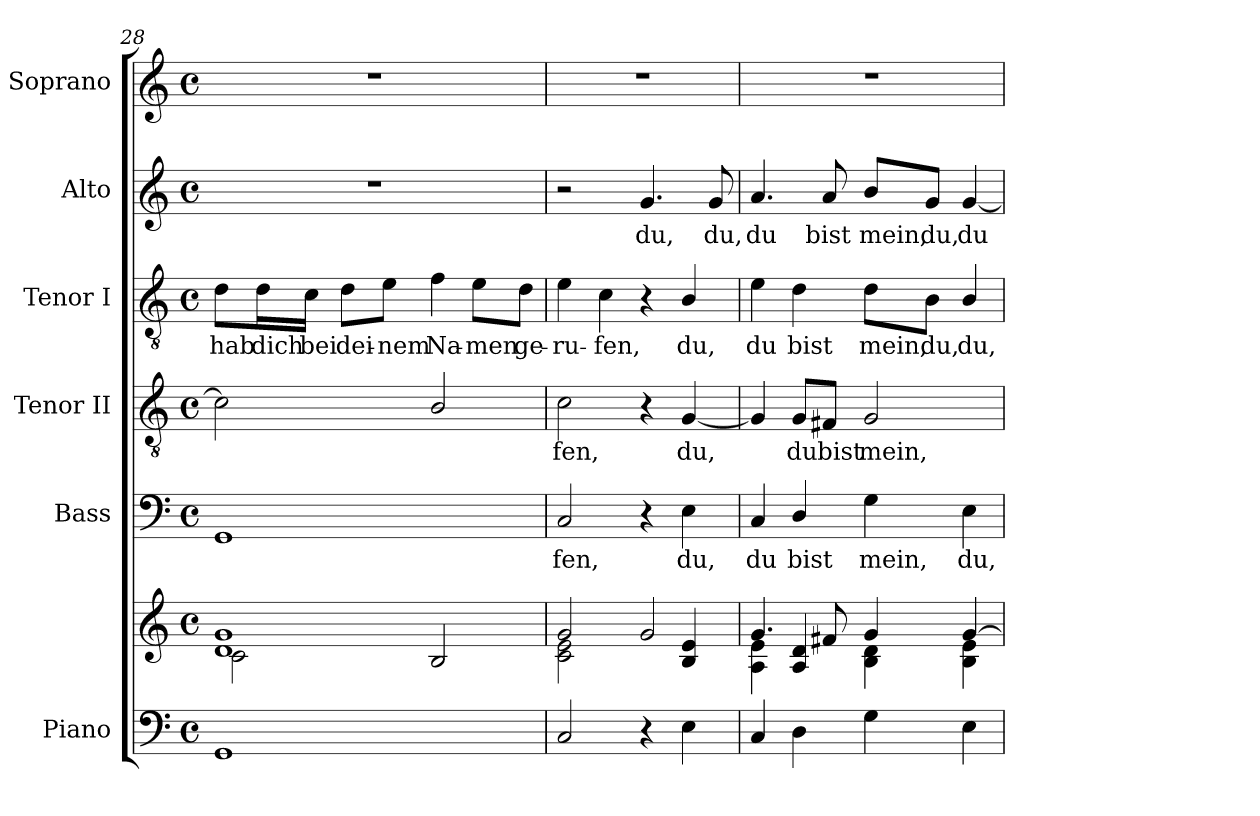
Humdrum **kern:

**kern	**kern	**kern	**text	**kern	**text	**kern	**text	**kern	**text	**kern
*part6	*part6	*part5	*part5	*part4	*part4	*part3	*part3	*part2	*part2	*part1
*staff7	*staff6	*staff5	*staff5	*staff4	*staff4	*staff3	*staff3	*staff2	*staff2	*staff1
*I"Piano	*	*I"Bass	*	*I"Tenor II	*	*I"Tenor I	*	*I"Alto	*	*I"Soprano
*I'Pno.	*	*I'B.	*	*I'T.	*	*I'T.	*	*I'A.	*	*I'S.
*clefF4	*clefG2	*clefF4	*	*clefGv2	*	*clefGv2	*	*clefG2	*	*clefG2
*	*	*	*	*ITrd7c12	*	*ITrd7c12	*	*	*	*
*k[]	*k[]	*k[]	*	*k[]	*	*k[]	*	*k[]	*	*k[]
*C:	*C:	*C:	*	*C:	*	*C:	*	*C:	*	*C:
*M4/4	*M4/4	*M4/4	*	*M4/4	*	*M4/4	*	*M4/4	*	*M4/4
*met(c)	*met(c)	*met(c)	*	*met(c)	*	*met(c)	*	*met(c)	*	*met(c)
=28	=28	=28	=28	=28	=28	=28	=28	=28	=28	=28
*	*^	*	*	*	*	*	*	*	*	*
!	!	!	!	!	!	!	!	!LO:LY:b:color=#000000	!	!	!
1GGi	1di 1gi	2ci\	1GGi	.	2Ci\]	.	8Di\L	hab	1r	.	1r
!	!	!	!	!	!	!	!	!LO:LY:b:color=#000000	!	!	!
.	.	.	.	.	.	.	16Di\L	dich	.	.	.
!	!	!	!	!	!	!	!	!LO:LY:b:color=#000000	!	!	!
.	.	.	.	.	.	.	16Ci\JJ	bei	.	.	.
!	!	!	!	!	!	!	!	!LO:LY:b:color=#000000	!	!	!
.	.	.	.	.	.	.	8Di\L	dei-	.	.	.
!	!	!	!	!	!	!	!	!LO:LY:b:color=#000000	!	!	!
.	.	.	.	.	.	.	8Ei\J	-nem	.	.	.
!	!	!	!	!	!	!	!	!LO:LY:b:color=#000000	!	!	!
.	.	2Bi/	.	.	2BBi/	.	4Fi\	Na-	.	.	.
!	!	!	!	!	!	!	!	!LO:LY:b:color=#000000	!	!	!
.	.	.	.	.	.	.	8Ei\L	-men	.	.	.
!	!	!	!	!	!	!	!	!LO:LY:b:color=#000000	!	!	!
.	.	.	.	.	.	.	8Di\J	ge-	.	.	.
=29	=29	=29	=29	=29	=29	=29	=29	=29	=29	=29	=29
!	!	!	!	!LO:LY:b:color=#000000	!	!	!	!	!	!	!
!	!	!	!	!	!	!LO:LY:b:color=#000000	!	!	!	!	!
!	!	!	!	!	!	!	!	!LO:LY:b:color=#000000	!	!	!
2Ci/	2gi/	2ci\ 2ei	2Ci/	-fen,	2Ci\	-fen,	4Ei\	-ru-	2r	.	1r
!	!	!	!	!	!	!	!	!LO:LY:b:color=#000000	!	!	!
.	.	.	.	.	.	.	4Ci\	-fen,	.	.	.
!	!	!	!	!	!	!	!	!	!	!LO:LY:b:color=#000000	!
4r	2gi/	4ryy	4r	.	4r	.	4r	.	4.gi/	du,	.
!	!	!	!	!LO:LY:b:color=#000000	!	!	!	!	!	!	!
!	!	!	!	!	!	!LO:LY:b:color=#000000	!	!	!	!	!
!	!	!	!	!	!	!	!	!LO:LY:b:color=#000000	!	!	!
4Ei\	.	4Bi/ 4ei	4Ei\	du,	[4GGi/	du,	4BBi/	du,	.	.	.
!	!	!	!	!	!	!	!	!	!	!LO:LY:b:color=#000000	!
.	.	.	.	.	.	.	.	.	8gi/	du,	.
!!LO:LB:g=z
=30	=30	=30	=30	=30	=30	=30	=30	=30	=30	=30	=30
!	!	!	!	!LO:LY:b:color=#000000	!	!	!	!	!	!	!
!	!	!	!	!	!	!	!	!LO:LY:b:color=#000000	!	!	!
!	!	!	!	!	!	!	!	!	!	!LO:LY:b:color=#000000	!
4Ci/	4.gi/	4Ai\ 4ei	4Ci/	du	4GGi/]	.	4Ei\	du	4.ai/	du	1r
!	!	!	!	!LO:LY:b:color=#000000	!	!	!	!	!	!	!
!	!	!	!	!	!	!LO:LY:b:color=#000000	!	!	!	!	!
!	!	!	!	!	!	!	!	!LO:LY:b:color=#000000	!	!	!
4Di\	.	4Ai/ 4di	4Di/	bist	8GGi/L	du	4Di\	bist	.	.	.
!	!	!	!	!	!	!LO:LY:b:color=#000000	!	!	!	!	!
!	!	!	!	!	!	!	!	!	!	!LO:LY:b:color=#000000	!
.	8f#Xi/	.	.	.	8FF#Xi/J	bist	.	.	8ai/	bist	.
!	!	!	!	!LO:LY:b:color=#000000	!	!	!	!	!	!	!
!	!	!	!	!	!	!LO:LY:b:color=#000000	!	!	!	!	!
!	!	!	!	!	!	!	!	!LO:LY:b:color=#000000	!	!	!
!	!	!	!	!	!	!	!	!	!	!LO:LY:b:color=#000000	!
4Gi\	4gi/	4Bi\ 4di	4Gi\	mein,	2GGi/	mein,	8Di\L	mein,	8bi/L	mein,	.
!	!	!	!	!	!	!	!	!LO:LY:b:color=#000000	!	!	!
!	!	!	!	!	!	!	!	!	!	!LO:LY:b:color=#000000	!
.	.	.	.	.	.	.	8BBi\J	du,	8gi/J	du,	.
!	!	!	!	!LO:LY:b:color=#000000	!	!	!	!	!	!	!
!	!	!	!	!	!	!	!	!LO:LY:b:color=#000000	!	!	!
!	!	!	!	!	!	!	!	!	!	!LO:LY:b:color=#000000	!
4Ei\	[4gi/	4Bi\ 4ei	4Ei\	du,	.	.	4BBi/	du,	[4gi/	du-	.
*	*v	*v	*	*	*	*	*	*	*	*	*
=	=	=	=	=	=	=	=	=	=	=
*-	*-	*-	*-	*-	*-	*-	*-	*-	*-	*-
